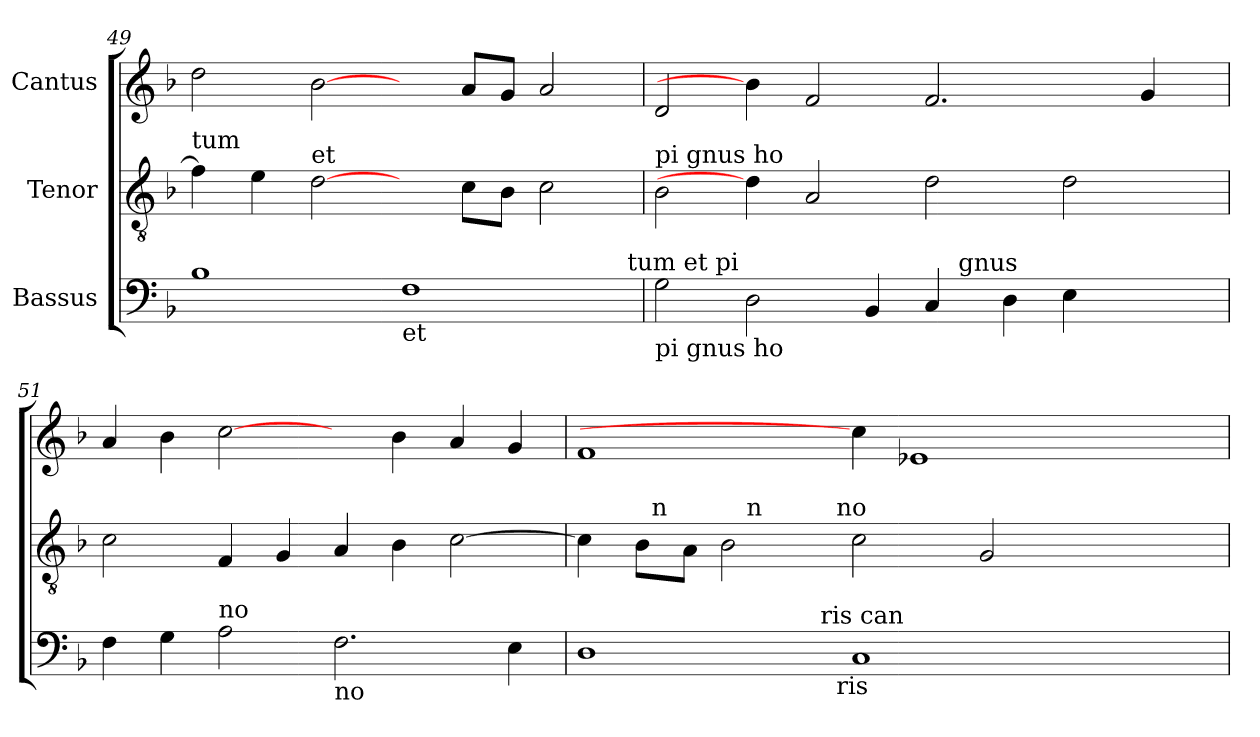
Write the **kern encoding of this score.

**kern	**kern	**kern
*part3	*part2	*part1
*staff3	*staff2	*staff1
*I"Bassus	*I"Tenor	*I"Cantus
!!LO:LB:g=z
*clefF4	*clefGv2	*clefG2
*ITrd7c12	*	*
*k[b-]	*k[b-]	*k[b-]
*F:	*F:	*F:
=49	=49	=49
!	!LO:TX:a:t=tum	!
!LO:TX:b:t=tum	!	!
*^	*	*
1BB-	1ryy	4f\]	2dd\
.	.	4e\	.
!	!	!LO:TX:a:t=et	!
.	.	[2d\	[2b-\
!LO:TX:b:t=et	!	!	!
1FF	2ryy	4ryy	4ryy
.	.	8c\L	8a/L
.	.	8B-\J	8g/J
.	4...ryy	2c\	2a/
!	!LO:TX:a:t=tum et pi	!	!
.	32ryy	.	.
=50	=50	=50	=50
!	!	!LO:TX:a:t=pi gnus ho	!
!LO:TX:b:t=pi gnus ho	!	!	!
2GG\	1ryy	2B-\	2d/
2DD\	.	4d\]	4b-\]
.	.	2A/	2f/
4BBB-/	4ryy	.	.
4CC/	16.ryy	2d\	2.f/
!	!LO:TX:a:t=gnus	!	!
.	2ryy	.	.
4DD\	.	.	.
4EE\	.	2d\	.
.	4ryy	.	.
4ryy	.	.	4g/
.	8ryy	.	.
.	32ryy	.	.
=51	=51	=51	=51
!LO:TX:a:t=ho	!	!	!
*v	*v	*	*
4FF\	2c\	4a/
4GG\	.	4b-\
!LO:TX:a:t=no	!	!
2AA\	4F/	[2cc\
.	4G/	.
!LO:TX:b:t=no	!	!
2.FF\	4A/	4ryy
.	4B-\	4b-\
.	[>2c\	4a/
4EE\	.	4g/
=52	=52	=52
*^	*^	*
*	*^	*	*^	*
*	*	*	*	*	*^	*
1DD	2...ryy	2ryy	4c\]	4ryy	2ryy	2ryy	1f
.	.	.	8B-\L	32ryy	.	.	.
!	!	!	!	!LO:TX:a:t=n	!	!	!
.	.	.	.	1ryy	.	.	.
.	.	.	8A\J	.	.	.	.
.	.	4...ryy	2B-\	.	16ryy	4...ryy	.
!	!	!	!	!	!LO:TX:a:t=n	!	!
.	.	.	.	.	1ryy	.	.
!	!LO:TX:a:t=ris can	!	!	!	!	!	!
.	1ryy	.	.	.	.	.	.
!	!	!	!	!	!	!LO:TX:a:t=no	!
!	!	!LO:TX:b:t=ris	!	!	!	!	!
.	.	1ryy	.	.	.	1ryy	.
1CC	.	.	2c\	.	.	.	4cc\]
.	.	.	.	.	.	.	1e-X
.	.	.	.	2ryy	.	.	.
.	.	.	2G/	.	.	.	.
.	.	.	.	.	2ryy	.	.
.	.	.	.	4...ryy	.	.	.
.	4ryy	.	.	.	.	.	.
.	.	4ryy	.	.	.	4ryy	.
4ryy	.	.	4ryy	.	.	.	.
.	.	.	.	.	8.ryy	.	.
.	16ryy	.	.	.	.	.	.
.	.	32ryy	.	.	.	32ryy	.
*v	*v	*v	*	*	*	*	*
*	*v	*v	*v	*v	*
=	=	=
*-	*-	*-
